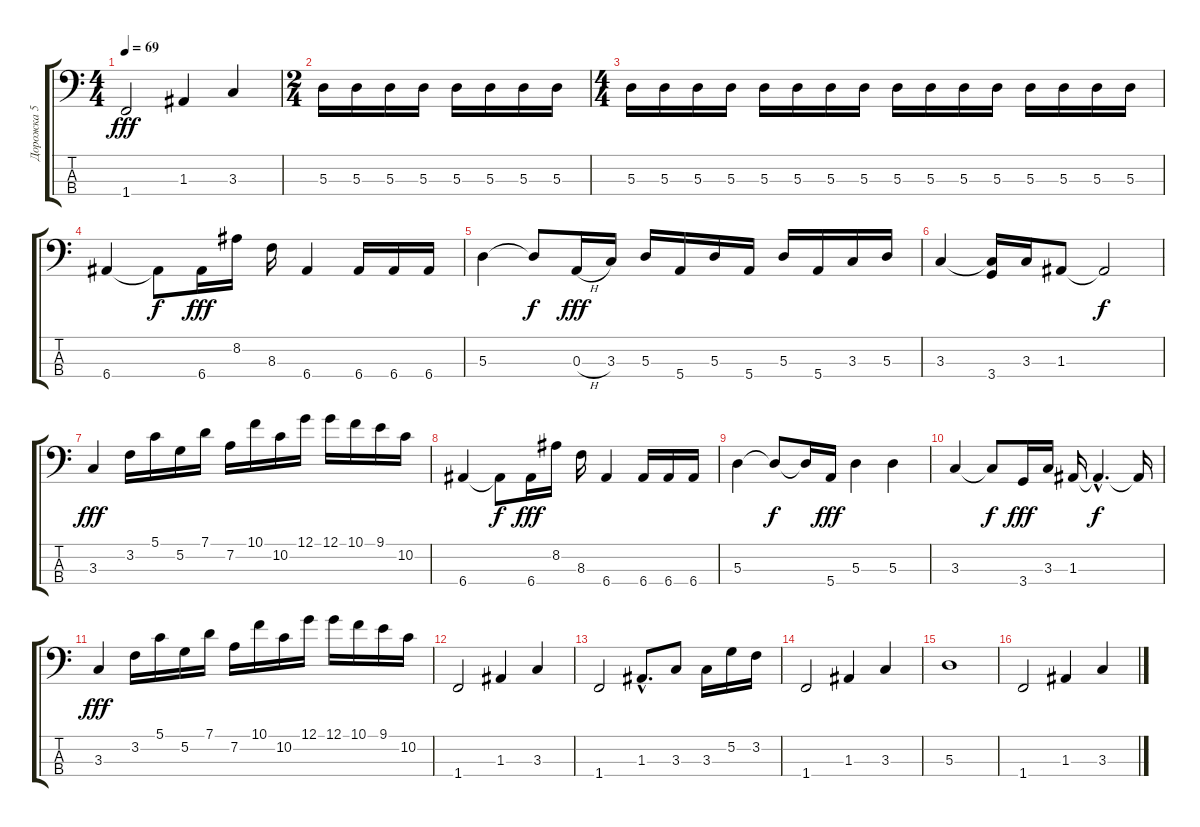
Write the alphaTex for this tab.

\track ("Дорожка 5" "Дорожка 5") {instrument acousticbass}
\staff {score tabs}
\tuning (G2 D2 A1 E1) {hide}
\ts (4 4)
\tempo 69
\clef f4
\ks c
1.4.2{dy fff} 1.3.4 3.3.4 |
\ts (2 4)
5.3.16 5.3.16 5.3.16 5.3.16 5.3.16 5.3.16 5.3.16 5.3.16 |
\ts (4 4)
5.3.16 5.3.16 5.3.16 5.3.16 5.3.16 5.3.16 5.3.16 5.3.16 5.3.16 5.3.16 5.3.16 5.3.16 5.3.16 5.3.16 5.3.16 5.3.16 |
6.4.4 6.4{t}.8{dy f} 6.4.16{dy fff} 8.2.16 8.3.16 6.4.4 6.4.16 6.4.16 6.4.16 |
5.3.4 5.3{t}.8{dy f} 0.3{h}.16{dy fff} 3.3.16 5.3.16 5.4.16 5.3.16 5.4.16 5.3.16 5.4.16 3.3.16 5.3.16 |
3.3.4 (3.3{t} 3.4).16 3.3.16 1.3.8 1.3{t}.2{dy f} |
3.3.4{dy fff} 3.2.16 5.1.16 5.2.16 7.1.16 7.2.16 10.1.16 10.2.16 12.1.16 12.1.16 10.1.16 9.1.16 10.2.16 |
6.4.4 6.4{t}.8{dy f} 6.4.16{dy fff} 8.2.16 8.3.16 6.4.4 6.4.16 6.4.16 6.4.16 |
5.3.4 5.3{t}.8{dy f} 5.3{t}.16 5.4.16{dy fff} 5.3.4 5.3.4 |
3.3.4 3.3{t}.8{dy f} 3.4.16{dy fff} 3.3.16 1.3.16 1.3{hac t}.4{d dy f} 1.3{t}.16 |
3.3.4{dy fff} 3.2.16 5.1.16 5.2.16 7.1.16 7.2.16 10.1.16 10.2.16 12.1.16 12.1.16 10.1.16 9.1.16 10.2.16 |
1.4.2 1.3.4 3.3.4 |
1.4.2 1.3{hac}.8{d} 3.3.8 3.3.16 5.2.16 3.2.16 |
1.4.2 1.3.4 3.3.4 |
5.3.1 |
1.4.2 1.3.4 3.3.4
